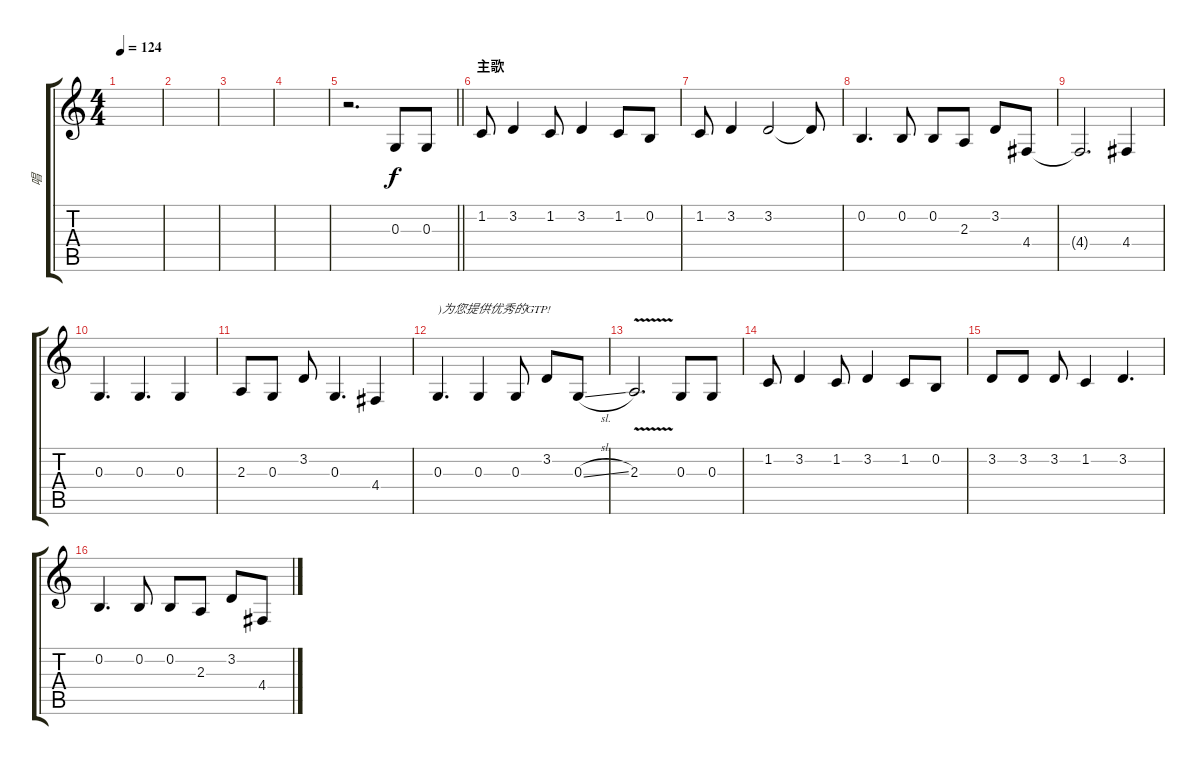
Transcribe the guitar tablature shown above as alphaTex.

\track ("唱" "唱") {instrument lead1square}
\staff {score tabs}
\tuning (E4 B3 G3 D3 A2 E2) {hide}
\ts (4 4)
\tempo 124
\clef g2
\ks c
|
|
|
|
\barLineRight lightlight
r.2{d} 0.3.8 0.3.8 |
\section ("" "主歌")
1.2.8 3.2.4 1.2.8 3.2.4 1.2.8 0.2.8 |
1.2.8 3.2.4 3.2.2 3.2{t}.8 |
0.2.4{d} 0.2.8 0.2.8 2.3.8 3.2.8 4.4.8 |
4.4{t}.2{d} 4.4.4 |
0.3.4{d} 0.3.4{d} 0.3.4 |
2.3.8 0.3.8 3.2.8 0.3.4{d} 4.4.4 |
0.3.4{d txt ")为您提供优秀的GTP!"} 0.3.4 0.3.8 3.2.8 0.3{sl}.8 |
2.3{v}.2{d} 0.3.8 0.3.8 |
1.2.8 3.2.4 1.2.8 3.2.4 1.2.8 0.2.8 |
3.2.8 3.2.8 3.2.8 1.2.4 3.2.4{d} |
0.2.4{d} 0.2.8 0.2.8 2.3.8 3.2.8 4.4.8
